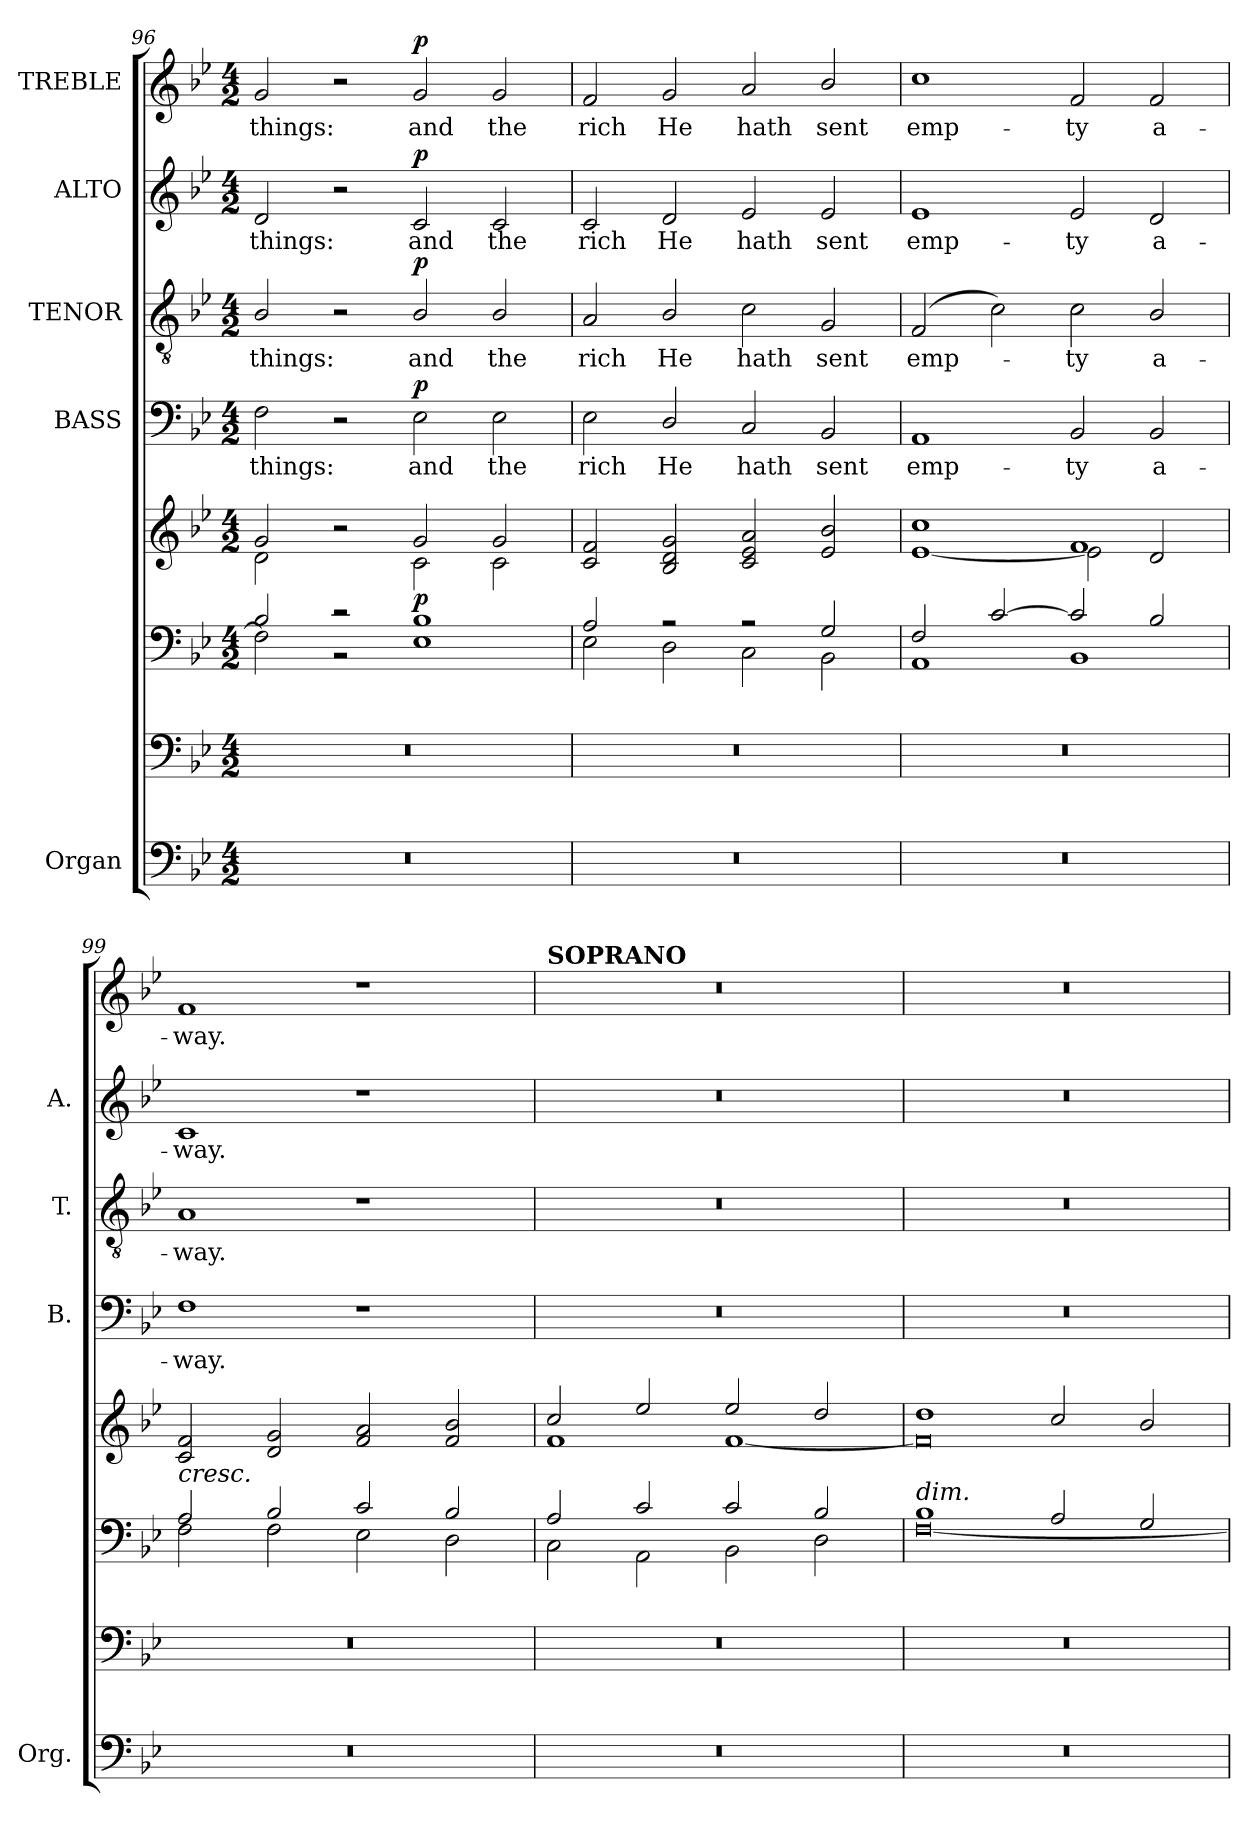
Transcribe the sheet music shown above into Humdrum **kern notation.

**kern	**kern	**kern	**kern	**dynam	**kern	**text	**dynam	**kern	**text	**dynam	**kern	**text	**dynam	**kern	**text	**dynam
*part5	*part5	*part5	*part5	*part5	*part4	*part4	*part4	*part3	*part3	*part3	*part2	*part2	*part2	*part1	*part1	*part1
*staff8	*staff7	*staff6	*staff5	*staff5/6/7/8	*staff4	*staff4	*staff4	*staff3	*staff3	*staff3	*staff2	*staff2	*staff2	*staff1	*staff1	*staff1
*I"Organ	*	*	*	*	*I"BASS	*	*	*I"TENOR	*	*	*I"ALTO	*	*	*I"TREBLE	*	*
*I'Org.	*	*	*	*	*I'B.	*	*	*I'T.	*	*	*I'A.	*	*	*	*	*
!!LO:PB:g=z
*clefF4	*clefF4	*clefF4	*clefG2	*	*clefF4	*	*	*clefGv2	*	*	*clefG2	*	*	*clefG2	*	*
*	*	*	*	*	*	*	*	*ITrd7c12	*	*	*	*	*	*	*	*
*k[b-e-]	*k[b-e-]	*k[b-e-]	*k[b-e-]	*	*k[b-e-]	*	*	*k[b-e-]	*	*	*k[b-e-]	*	*	*k[b-e-]	*	*
*B-:	*B-:	*B-:	*B-:	*	*B-:	*	*	*B-:	*	*	*B-:	*	*	*B-:	*	*
*M4/2	*M4/2	*M4/2	*M4/2	*	*M4/2	*	*	*M4/2	*	*	*M4/2	*	*	*M4/2	*	*
=96	=96	=96	=96	=96	=96	=96	=96	=96	=96	=96	=96	=96	=96	=96	=96	=96
!LO:N:vis=1	!LO:N:vis=1	!	!	!	!	!	!	!	!	!	!	!	!	!	!	!
*	*	*^	*^	*	*	*	*	*	*	*	*	*	*	*	*	*
!	!	!	!	!	!	!	!	!LO:LY:b:color=#000000	!	!	!	!	!	!	!	!	!	!
!	!	!	!	!	!	!	!	!	!	!	!LO:LY:b:color=#000000	!	!	!	!	!	!	!
!	!	!	!	!	!	!	!	!	!	!	!	!	!	!LO:LY:b:color=#000000	!	!	!	!
!	!	!	!	!	!	!	!	!	!	!	!	!	!	!	!	!	!LO:LY:b:color=#000000	!
0r	0r	2B-i/	2Fi\]	2gi/	2di\	.	2Fi\	things:	.	2BB-i/	things:	.	2di/	things:	.	2gi/	things:	.
.	.	2r	2r	2r	2ryy	.	2r	.	.	2r	.	.	2r	.	.	2r	.	.
!	!	!	!	!	!	!	!	!LO:LY:b:color=#000000	!	!	!	!	!	!	!	!	!	!
!	!	!	!	!	!	!	!	!	!	!	!LO:LY:b:color=#000000	!	!	!	!	!	!	!
!	!	!	!	!	!	!	!	!	!	!	!	!	!	!LO:LY:b:color=#000000	!	!	!	!
!	!	!	!	!	!	!	!	!	!	!	!	!	!	!	!	!	!LO:LY:b:color=#000000	!
.	.	1B-i	1E-i	2gi/	2ci\	p	2E-i\	and	p	2BB-i/	and	p	2ci/	and	p	2gi/	and	p
!	!	!	!	!	!	!	!	!LO:LY:b:color=#000000	!	!	!	!	!	!	!	!	!	!
!	!	!	!	!	!	!	!	!	!	!	!LO:LY:b:color=#000000	!	!	!	!	!	!	!
!	!	!	!	!	!	!	!	!	!	!	!	!	!	!LO:LY:b:color=#000000	!	!	!	!
!	!	!	!	!	!	!	!	!	!	!	!	!	!	!	!	!	!LO:LY:b:color=#000000	!
.	.	.	.	2gi/	2ci\	.	2E-i\	the	.	2BB-i/	the	.	2ci/	the	.	2gi/	the	.
=97	=97	=97	=97	=97	=97	=97	=97	=97	=97	=97	=97	=97	=97	=97	=97	=97	=97	=97
!LO:N:vis=1	!LO:N:vis=1	!	!	!	!	!	!	!	!	!	!	!	!	!	!	!	!	!
*	*	*	*	*v	*v	*	*	*	*	*	*	*	*	*	*	*	*	*
*	*	*	*	*^	*	*	*	*	*	*	*	*	*	*	*	*	*
!	!	!	!	!	!	!	!	!LO:LY:b:color=#000000	!	!	!	!	!	!	!	!	!	!
*	*	*	*	*v	*v	*	*	*	*	*	*	*	*	*	*	*	*	*
*	*	*	*	*^	*	*	*	*	*	*	*	*	*	*	*	*	*
!	!	!	!	!	!	!	!	!	!	!	!LO:LY:b:color=#000000	!	!	!	!	!	!	!
*	*	*	*	*v	*v	*	*	*	*	*	*	*	*	*	*	*	*	*
*	*	*	*	*^	*	*	*	*	*	*	*	*	*	*	*	*	*
!	!	!	!	!	!	!	!	!	!	!	!	!	!	!LO:LY:b:color=#000000	!	!	!	!
*	*	*	*	*v	*v	*	*	*	*	*	*	*	*	*	*	*	*	*
*	*	*	*	*^	*	*	*	*	*	*	*	*	*	*	*	*	*
!	!	!	!	!	!	!	!	!	!	!	!	!	!	!	!	!	!LO:LY:b:color=#000000	!
*	*	*	*	*v	*v	*	*	*	*	*	*	*	*	*	*	*	*	*
0r	0r	2Ai/	2E-i\	2ci/ 2fi	.	2E-i\	rich	.	2AAi/	rich	.	2ci/	rich	.	2fi/	rich	.
!	!	!	!	!	!	!	!LO:LY:b:color=#000000	!	!	!	!	!	!	!	!	!	!
!	!	!	!	!	!	!	!	!	!	!LO:LY:b:color=#000000	!	!	!	!	!	!	!
!	!	!	!	!	!	!	!	!	!	!	!	!	!LO:LY:b:color=#000000	!	!	!	!
!	!	!	!	!	!	!	!	!	!	!	!	!	!	!	!	!LO:LY:b:color=#000000	!
.	.	2r	2Di\	2B-i/ 2di 2gi	.	2Di/	He	.	2BB-i/	He	.	2di/	He	.	2gi/	He	.
!	!	!	!	!	!	!	!LO:LY:b:color=#000000	!	!	!	!	!	!	!	!	!	!
!	!	!	!	!	!	!	!	!	!	!LO:LY:b:color=#000000	!	!	!	!	!	!	!
!	!	!	!	!	!	!	!	!	!	!	!	!	!LO:LY:b:color=#000000	!	!	!	!
!	!	!	!	!	!	!	!	!	!	!	!	!	!	!	!	!LO:LY:b:color=#000000	!
.	.	2r	2Ci\	2ci/ 2e-i 2ai	.	2Ci/	hath	.	2Ci\	hath	.	2e-i/	hath	.	2ai/	hath	.
!	!	!	!	!	!	!	!LO:LY:b:color=#000000	!	!	!	!	!	!	!	!	!	!
!	!	!	!	!	!	!	!	!	!	!LO:LY:b:color=#000000	!	!	!	!	!	!	!
!	!	!	!	!	!	!	!	!	!	!	!	!	!LO:LY:b:color=#000000	!	!	!	!
!	!	!	!	!	!	!	!	!	!	!	!	!	!	!	!	!LO:LY:b:color=#000000	!
.	.	2Gi/	2BB-i\	2e-i/ 2b-i	.	2BB-i/	sent	.	2GGi/	sent	.	2e-i/	sent	.	2b-i/	sent	.
=98	=98	=98	=98	=98	=98	=98	=98	=98	=98	=98	=98	=98	=98	=98	=98	=98	=98
!LO:N:vis=1	!LO:N:vis=1	!	!	!	!	!	!	!	!	!	!	!	!	!	!	!	!
*	*	*	*	*^	*	*	*	*	*	*	*	*	*	*	*	*	*
!	!	!	!	!	!	!	!	!LO:LY:b:color=#000000	!	!	!	!	!	!	!	!	!	!
!	!	!	!	!	!	!	!	!	!	!	!LO:LY:b:color=#000000	!	!	!	!	!	!	!
!	!	!	!	!	!	!	!	!	!	!	!	!	!	!LO:LY:b:color=#000000	!	!	!	!
!	!	!	!	!	!	!	!	!	!	!	!	!	!	!	!	!	!LO:LY:b:color=#000000	!
0r	0r	2Fi/	1AAi	1cci	[1e-i	.	1AAi	emp-	.	(2FFi/	emp-	.	1e-i	emp-	.	1cci	emp-	.
.	.	[2ci/	.	.	.	.	.	.	.	2Ci\)	.	.	.	.	.	.	.	.
!	!	!	!	!	!	!	!	!LO:LY:b:color=#000000	!	!	!	!	!	!	!	!	!	!
!	!	!	!	!	!	!	!	!	!	!	!LO:LY:b:color=#000000	!	!	!	!	!	!	!
!	!	!	!	!	!	!	!	!	!	!	!	!	!	!LO:LY:b:color=#000000	!	!	!	!
!	!	!	!	!	!	!	!	!	!	!	!	!	!	!	!	!	!LO:LY:b:color=#000000	!
.	.	2ci/]	1BB-i	1fi	2e-i\]	.	2BB-i/	-ty	.	2Ci\	-ty	.	2e-i/	-ty	.	2fi/	-ty	.
!	!	!	!	!	!	!	!	!LO:LY:b:color=#000000	!	!	!	!	!	!	!	!	!	!
!	!	!	!	!	!	!	!	!	!	!	!LO:LY:b:color=#000000	!	!	!	!	!	!	!
!	!	!	!	!	!	!	!	!	!	!	!	!	!	!LO:LY:b:color=#000000	!	!	!	!
!	!	!	!	!	!	!	!	!	!	!	!	!	!	!	!	!	!LO:LY:b:color=#000000	!
.	.	2B-i/	.	.	2di/	.	2BB-i/	a-	.	2BB-i/	a-	.	2di/	a-	.	2fi/	a-	.
=99	=99	=99	=99	=99	=99	=99	=99	=99	=99	=99	=99	=99	=99	=99	=99	=99	=99	=99
!LO:N:vis=1	!LO:N:vis=1	!	!	!	!	!	!	!	!	!	!	!	!	!	!	!	!	!
*	*	*	*	*v	*v	*	*	*	*	*	*	*	*	*	*	*	*	*
*	*	*	*	*^	*	*	*	*	*	*	*	*	*	*	*	*	*
!	!	!	!	!	!	!	!	!LO:LY:b:color=#000000	!	!	!	!	!	!	!	!	!	!
*	*	*	*	*v	*v	*	*	*	*	*	*	*	*	*	*	*	*	*
*	*	*	*	*^	*	*	*	*	*	*	*	*	*	*	*	*	*
!	!	!	!	!	!	!	!	!	!	!	!LO:LY:b:color=#000000	!	!	!	!	!	!	!
*	*	*	*	*v	*v	*	*	*	*	*	*	*	*	*	*	*	*	*
*	*	*	*	*^	*	*	*	*	*	*	*	*	*	*	*	*	*
!	!	!	!	!	!	!	!	!	!	!	!	!	!	!LO:LY:b:color=#000000	!	!	!	!
*	*	*	*	*v	*v	*	*	*	*	*	*	*	*	*	*	*	*	*
*	*	*	*	*^	*	*	*	*	*	*	*	*	*	*	*	*	*
!	!	!LO:TX:a:i:t=cresc.	!	!	!	!	!	!	!	!	!	!	!	!	!	!	!	!
!	!	!	!	!	!	!	!	!	!	!	!	!	!	!	!	!	!LO:LY:b:color=#000000	!
*	*	*	*	*v	*v	*	*	*	*	*	*	*	*	*	*	*	*	*
0r	0r	2Ai/	2Fi\	2ci/ 2fi	.	1Fi	-way.	.	1AAi	-way.	.	1ci	-way.	.	1fi	-way.	.
.	.	2B-i/	2Fi\	2di/ 2gi	.	.	.	.	.	.	.	.	.	.	.	.	.
.	.	2ci/	2E-i\	2fi/ 2ai	.	1r	.	.	1r	.	.	1r	.	.	1r	.	.
.	.	2B-i/	2Di\	2fi/ 2b-i	.	.	.	.	.	.	.	.	.	.	.	.	.
!!LO:LB:g=z
=100	=100	=100	=100	=100	=100	=100	=100	=100	=100	=100	=100	=100	=100	=100	=100	=100	=100
!	!	!	!	!	!	!	!	!	!	!	!	!	!	!	!LO:TX:a:B:t=SOPRANO	!	!
!LO:N:vis=1	!LO:N:vis=1	!	!	!	!	!LO:N:vis=1	!	!	!LO:N:vis=1	!	!	!LO:N:vis=1	!	!	!LO:N:vis=1	!	!
*	*	*	*	*^	*	*	*	*	*	*	*	*	*	*	*	*	*
0r	0r	2Ai/	2Ci\	2cci/	1fi	.	0r	.	.	0r	.	.	0r	.	.	0r	.	.
.	.	2ci/	2AAi\	2ee-i/	.	.	.	.	.	.	.	.	.	.	.	.	.	.
.	.	2ci/	2BB-i\	2ee-i/	[1fi	.	.	.	.	.	.	.	.	.	.	.	.	.
.	.	2B-i/	2Di\	2ddi/	.	.	.	.	.	.	.	.	.	.	.	.	.	.
=101	=101	=101	=101	=101	=101	=101	=101	=101	=101	=101	=101	=101	=101	=101	=101	=101	=101	=101
!	!	!LO:TX:a:i:t=dim.	!	!	!	!	!	!	!	!	!	!	!	!	!	!	!	!
!LO:N:vis=1	!LO:N:vis=1	!	!	!	!	!	!LO:N:vis=1	!	!	!LO:N:vis=1	!	!	!LO:N:vis=1	!	!	!LO:N:vis=1	!	!
0r	0r	1B-i	[0Fi	1ddi	0fi]	.	0r	.	.	0r	.	.	0r	.	.	0r	.	.
.	.	2Ai/	.	2cci/	.	.	.	.	.	.	.	.	.	.	.	.	.	.
.	.	2Gi/	.	2b-i/	.	.	.	.	.	.	.	.	.	.	.	.	.	.
*	*	*v	*v	*	*	*	*	*	*	*	*	*	*	*	*	*	*	*
*	*	*	*v	*v	*	*	*	*	*	*	*	*	*	*	*	*	*
=	=	=	=	=	=	=	=	=	=	=	=	=	=	=	=	=
*-	*-	*-	*-	*-	*-	*-	*-	*-	*-	*-	*-	*-	*-	*-	*-	*-
